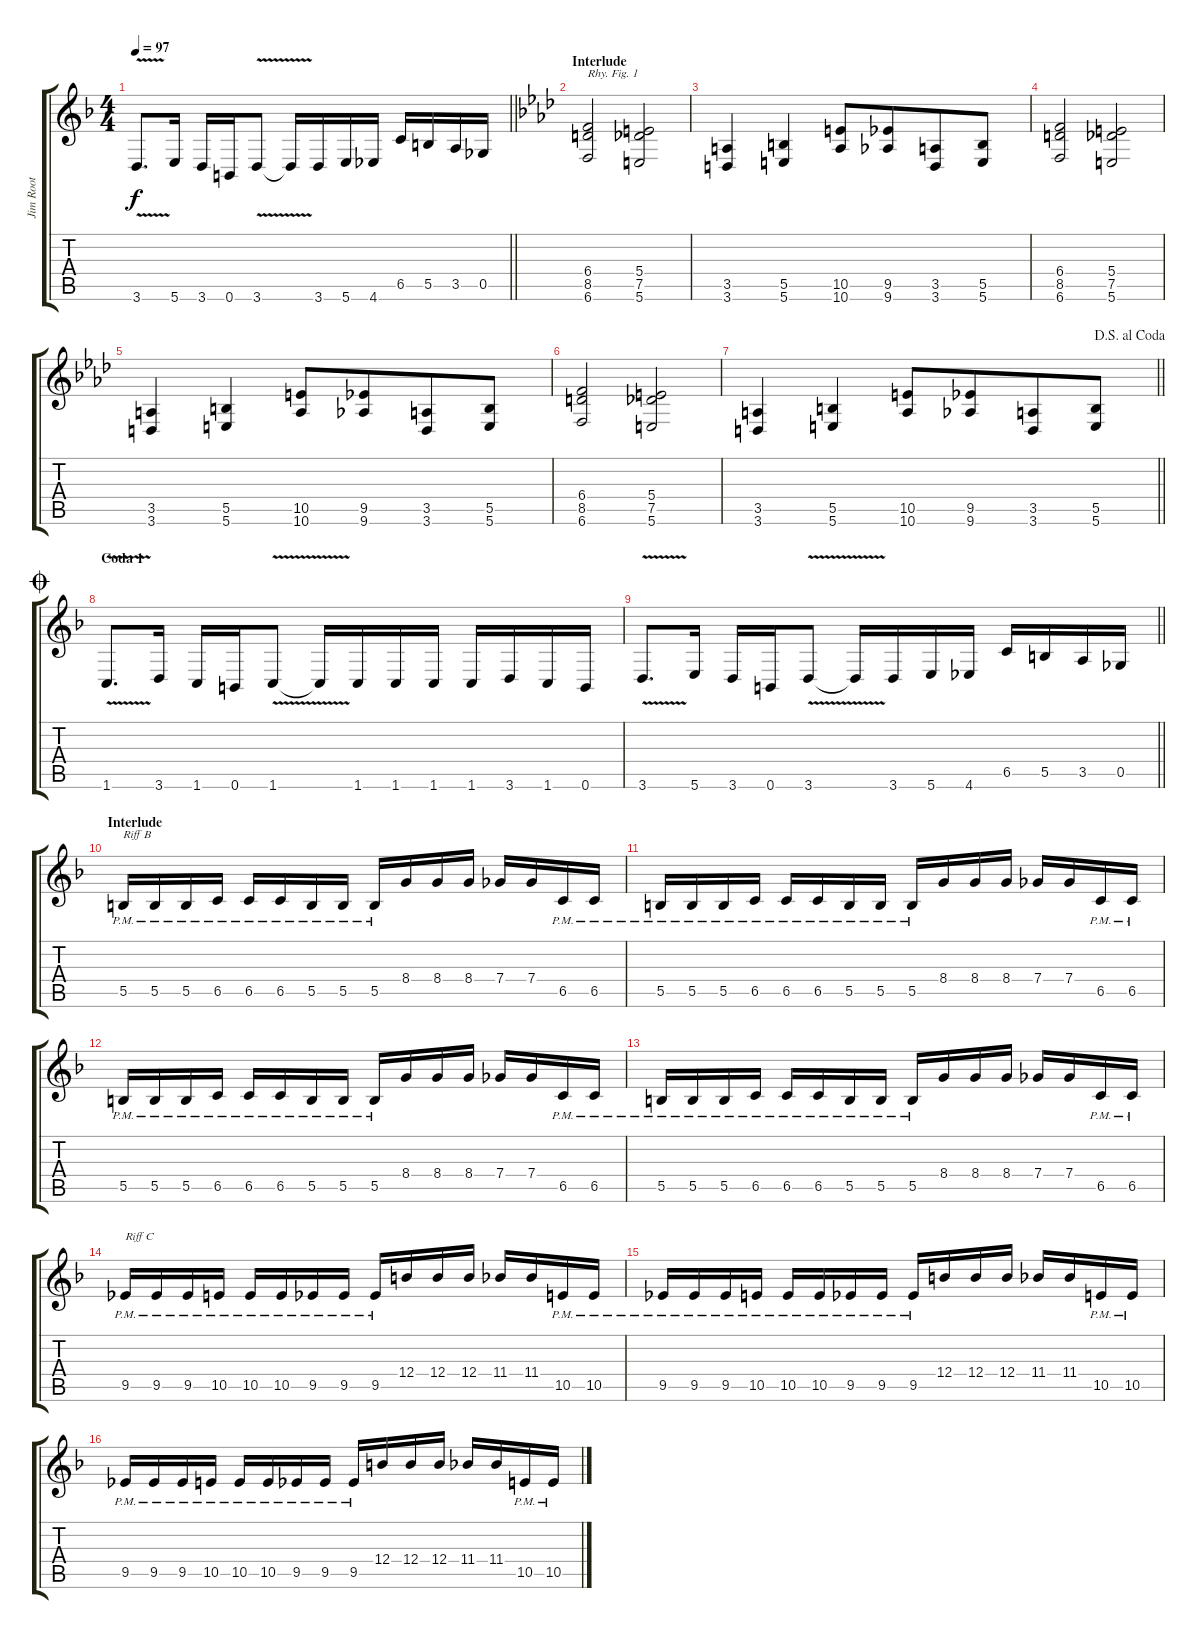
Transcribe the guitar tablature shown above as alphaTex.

\track ("Jim Root" "Jim Root") {instrument overdrivenguitar}
\staff {score tabs}
\tuning (Db4 Ab3 E3 B2 Gb2 B1) {hide}
\ts (4 4)
\tempo 97
\clef g2
\barLineRight lightlight
\ks dminor
3.6{v}.8{d dy f} 5.6.16 3.6.16 0.6.16 3.6{v}.8 3.6{t}.16 3.6.16 5.6.16 4.6.16 6.5.16 5.5.16 3.5.16 0.5.16 |
\section ("" "Interlude")
\ks fminor
(6.4 8.5 6.6).2{txt "Rhy. Fig. 1"} (5.4 7.5 5.6).2 |
(3.5 3.6).4 (5.5 5.6).4 (10.5 10.6).8 (9.5 9.6).8{beam merge} (3.5 3.6).8 (5.5 5.6).8 |
(6.4 8.5 6.6).2 (5.4 7.5 5.6).2 |
(3.5 3.6).4 (5.5 5.6).4 (10.5 10.6).8 (9.5 9.6).8{beam merge} (3.5 3.6).8 (5.5 5.6).8 |
(6.4 8.5 6.6).2 (5.4 7.5 5.6).2 |
\jump dalsegnoalcoda
\barLineRight lightlight
(3.5 3.6).4 (5.5 5.6).4 (10.5 10.6).8 (9.5 9.6).8{beam merge} (3.5 3.6).8 (5.5 5.6).8 |
\section ("" "Coda 1")
\jump coda
\ks dminor
1.6{v}.8{d} 3.6.16 1.6.16 0.6.16 1.6{v}.8 1.6{t}.16 1.6.16 1.6.16 1.6.16 1.6.16 3.6.16 1.6.16 0.6.16 |
\barLineRight lightlight
3.6{v}.8{d} 5.6.16 3.6.16 0.6.16 3.6{v}.8 3.6{t}.16 3.6.16 5.6.16 4.6.16 6.5.16 5.5.16 3.5.16 0.5.16 |
\section ("" "Interlude")
5.5{pm}.16{txt "Riff B"} 5.5{pm}.16 5.5{pm}.16 6.5{pm}.16 6.5{pm}.16 6.5{pm}.16 5.5{pm}.16 5.5{pm}.16 5.5{pm}.16 8.4.16 8.4.16 8.4.16 7.4.16 7.4.16 6.5{pm}.16 6.5{pm}.16 |
5.5{pm}.16 5.5{pm}.16 5.5{pm}.16 6.5{pm}.16 6.5{pm}.16 6.5{pm}.16 5.5{pm}.16 5.5{pm}.16 5.5{pm}.16 8.4.16 8.4.16 8.4.16 7.4.16 7.4.16 6.5{pm}.16 6.5{pm}.16 |
5.5{pm}.16 5.5{pm}.16 5.5{pm}.16 6.5{pm}.16 6.5{pm}.16 6.5{pm}.16 5.5{pm}.16 5.5{pm}.16 5.5{pm}.16 8.4.16 8.4.16 8.4.16 7.4.16 7.4.16 6.5{pm}.16 6.5{pm}.16 |
5.5{pm}.16 5.5{pm}.16 5.5{pm}.16 6.5{pm}.16 6.5{pm}.16 6.5{pm}.16 5.5{pm}.16 5.5{pm}.16 5.5{pm}.16 8.4.16 8.4.16 8.4.16 7.4.16 7.4.16 6.5{pm}.16 6.5{pm}.16 |
9.5{pm}.16{txt "Riff C"} 9.5{pm}.16 9.5{pm}.16 10.5{pm}.16 10.5{pm}.16 10.5{pm}.16 9.5{pm}.16 9.5{pm}.16 9.5{pm}.16 12.4.16 12.4.16 12.4.16 11.4.16 11.4.16 10.5{pm}.16 10.5{pm}.16 |
9.5{pm}.16 9.5{pm}.16 9.5{pm}.16 10.5{pm}.16 10.5{pm}.16 10.5{pm}.16 9.5{pm}.16 9.5{pm}.16 9.5{pm}.16 12.4.16 12.4.16 12.4.16 11.4.16 11.4.16 10.5{pm}.16 10.5{pm}.16 |
9.5{pm}.16 9.5{pm}.16 9.5{pm}.16 10.5{pm}.16 10.5{pm}.16 10.5{pm}.16 9.5{pm}.16 9.5{pm}.16 9.5{pm}.16 12.4.16 12.4.16 12.4.16 11.4.16 11.4.16 10.5{pm}.16 10.5{pm}.16
